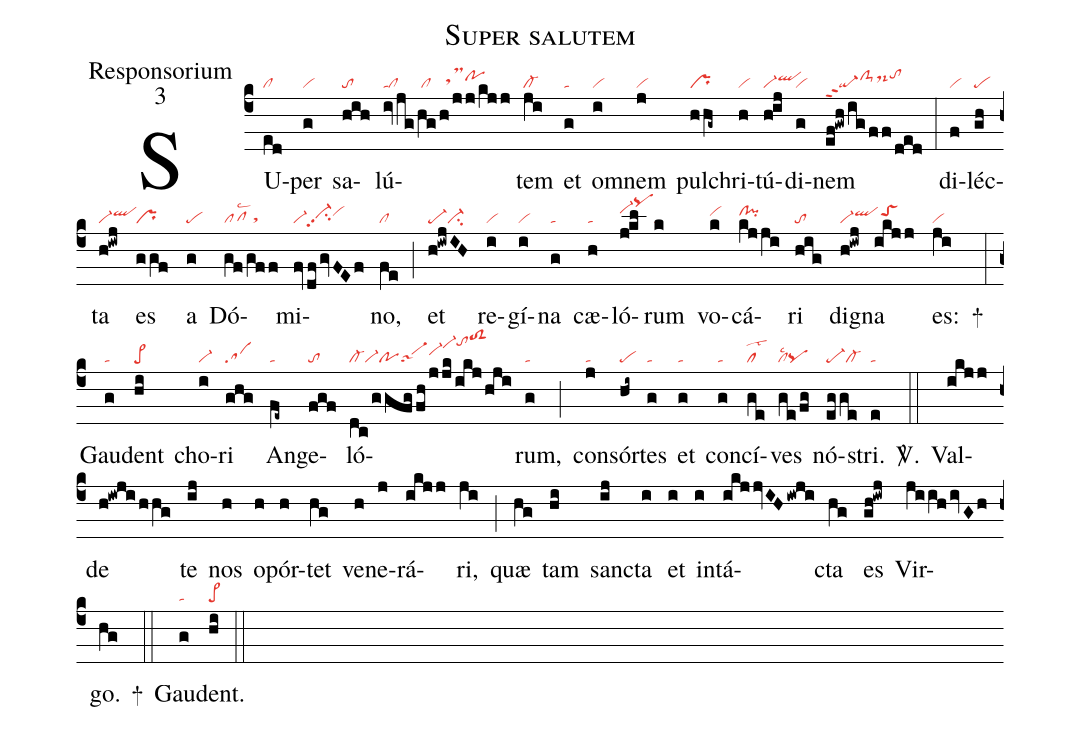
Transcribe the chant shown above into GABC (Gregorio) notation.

name:Super salutem;
office-part:Responsorium;
mode:3;
nabc-lines:1;
%%
(c4)
SU(ed|cl)per(g|vi) sa(hih|to)lú(iv/jg|tacl|/hg|/cl|/h/jj/kjj|//tsMhhpohi)tem(ji|cl-) et(g|ta) om(i|vi)nem(j|vi) pul(hhg~|pr)chri(h|vi)tú(h!ij|vi-qlhi)di(g|vi)nem(ef!gwh/ig/ff/ded|qi-ppt2clS-hids-hitohj) (:)
di(f|vi)léc(gh|pe)ta(h!iwj|vi-qlhi) es(ggf|pr) a(g|pe) Dó(gf/gff|pflsc2sthg)mi(fvdf/gvFEf|vi-vi-hhpp2su2vihi)no,(fe|cl) (;)
et(h!iwjIH|pe-ci-) re(i|vi)gí(i|vi)na(g|ta) cæ(h|ta)ló(j!kl|vi-hjpqhm)rum(k|ta)
vo(k|vihi)cá(kjji|clhi!pihi)ri(hig|to) dig(h!iwj|vi-qlhi)na(ikjj|//toShi) es:(ji|vi) +(:)
Gau(g|ta)dent(hi|pe>) cho(i|vi-)ri(ghg|sa) An(fe~|ta)ge(fgf|to)ló(dc/ggfg/fh/jjk/ikj/hji|cl-vi-posa-1vi-hivi-hltohmtoS2hp)rum,(g|ta) (;)
con(j|ta)sór(hi~|pe)tes(g|ta) et(g|ta) con(g|ta)cí(ge|cllst2)ves(ge/fg|cllsc2pq) nó(eg/ge|pe-cl-)stri.(e|ta) <sp>V/</sp>.(::)
Val(ikjj)de(h!iwji/hhg) te(ij) nos(h) op(h)ór(h)tet(hg) ve(h)ne(j)rá(ikjj)ri,(ji) (;)
quæ(hg) tam(hi) san(ij)cta(i) et(i) in(i)tá(ikj/jvIH/iwji)cta(hg) es(gh!iwj) Vir(jiih/ivGh)go.(hg) +(::)
Gau(g|ta)dent.(hi|pe>) (::)
